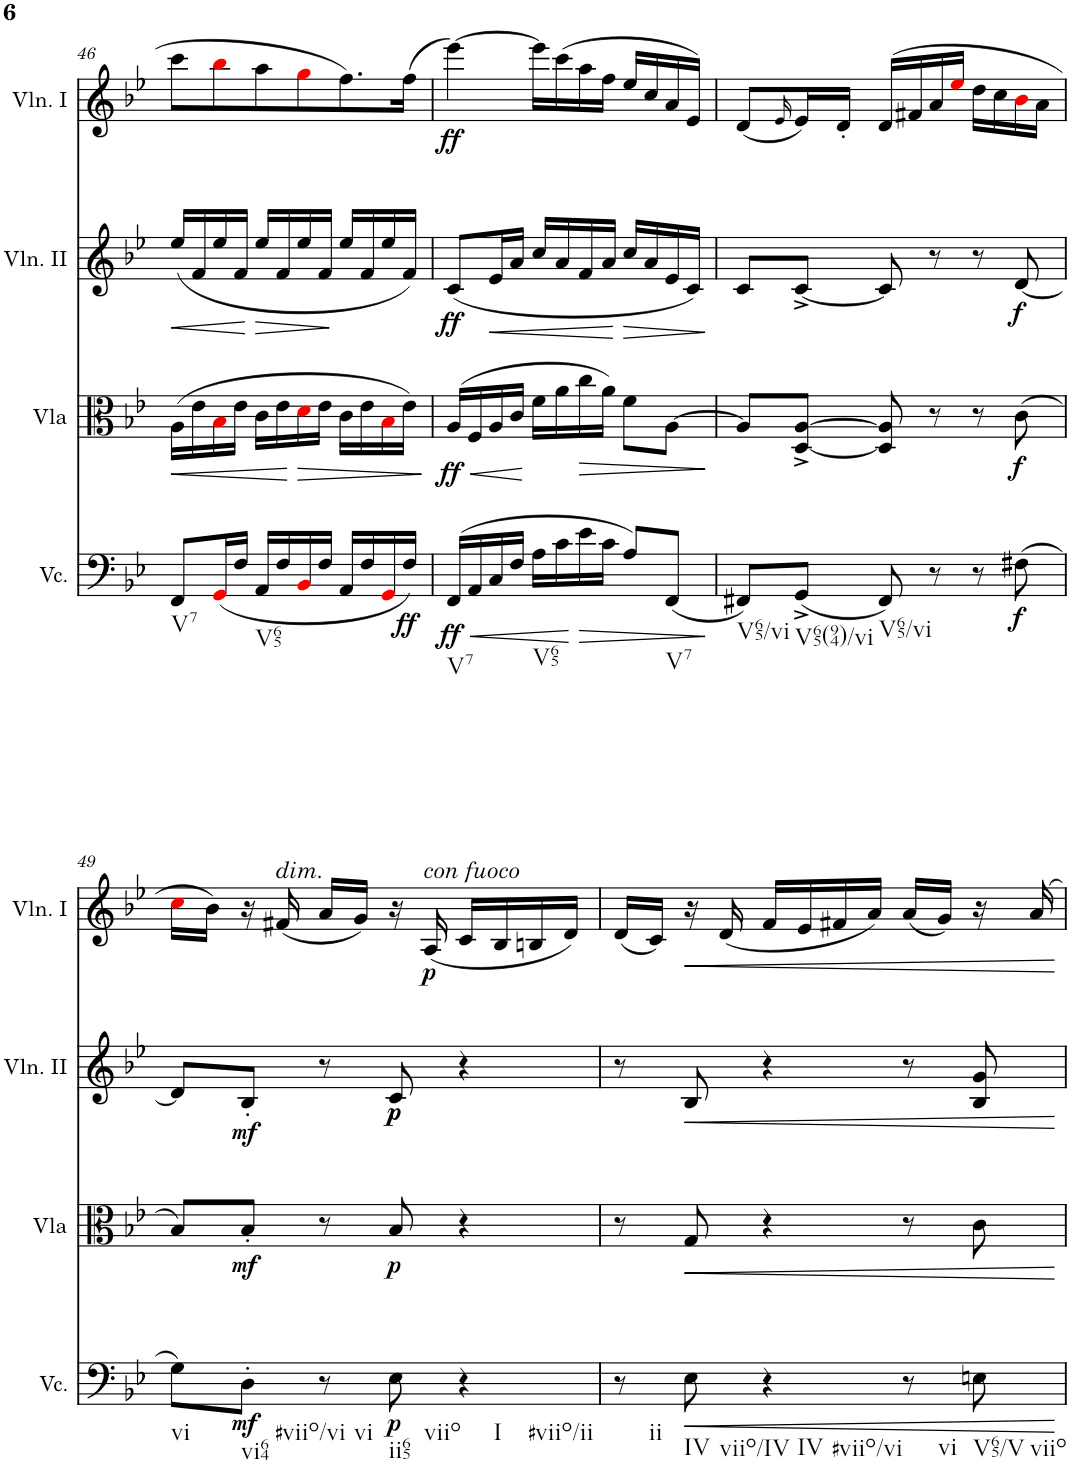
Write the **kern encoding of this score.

**kern	**dynam	**kern	**dynam	**kern	**dynam	**kern	**dynam
*part4	*part4	*part3	*part3	*part2	*part2	*part1	*part1
*staff4	*staff4	*staff3	*staff3	*staff2	*staff2	*staff1	*staff1
*I"Violoncello	*	*I"Viola	*	*I"Violino II	*	*I"Violino I	*
*I'Vc.	*	*I'Vla	*	*I'Vln. II	*	*I'Vln. I	*
!!LO:PB:g=z
*clefF4	*	*clefC3	*	*clefG2	*	*clefG2	*
*k[b-e-]	*	*k[b-e-]	*	*k[b-e-]	*	*k[b-e-]	*
*M3/4	*	*M3/4	*	*M3/4	*	*M3/4	*
=46	=46	=46	=46	=46	=46	=46	=46
!LO:TX:b:t=V7	!	!	!	!	!	!	!
!	!	!	!LO:HP:b	!	!LO:HP:b	!	!
8FF/L	.	(>16A\LL	<	(<16ee-/LL	<	8ccc\L	.
.	.	16e-\	.	16f/	.	.	.
(<16GGi/L	.	16B-i\	.	16ee-/	.	8bb-i\	.
16F/JJ	.	16e-\JJ	.	16f/JJ	.	.	.
!LO:TX:b:t=V65	!	!	!	!	!	!	!
!	!	!	!	!	!LO:HP:n=1:b	!	!
16AA/LL	.	16c\LL	.	16ee-/LL	[ >	8aa\	.
16F/	.	16e-\	.	16f/	.	.	.
!	!	!	!LO:HP:n=1:b	!	!	!	!
16BB-i/	.	16di\	[ >	16ee-/	.	8ggi\	.
16F/JJ	.	16e-\JJ	.	16f/JJ	.	.	.
16AA/LL	.	16c\LL	.	16ee-/LL	]	8.ff\	.
16F/	.	16e-\	.	16f/	.	.	.
16GGi/	.	16B-i\	.	16ee-/	.	.	.
!	!LO:DY:b	!	!	!	!	!	!
16F/JJ)	ff	16e-\JJ)	.	16f/JJ)	.	(>16ff\Jk	.
.	.	.	]	.	.	.	.
=47	=47	=47	=47	=47	=47	=47	=47
!LO:TX:b:t=V7	!	!	!	!	!	!	!
!	!LO:HP:b	!	!LO:HP:b	!	!	!	!
!	!LO:DY:n=1:b	!	!LO:DY:n=1:b	!	!LO:DY:b	!	!LO:DY:b
(>16FF/LL	< ff	(>16A/LL	< ff	(<8c/L	ff	[4eee-\)	ff
16AA/	.	16F/	.	.	.	.	.
!	!	!	!	!	!LO:HP:b	!	!
16C/	.	16A/	.	16e-/L	<	.	.
16F/JJ	.	16c/JJ	.	16a/JJ	.	.	.
!LO:TX:b:t=V65	!	!	!	!	!	!	!
16A\LL	.	16f\LL	[	16cc/LL	.	16eee-\LL]	.
16c\	.	16a\	.	16a/	.	(>16ccc\	.
!	!LO:HP:n=1:b	!	!LO:HP:b	!	!	!	!
16e-\	[ >	16cc\	>	16f/	.	16aa\	.
16c\JJ	.	16a\JJ)	.	16a/JJ	.	16ff\JJ	.
!	!	!	!	!	!LO:HP:n=1:b	!	!
8A/L)	.	8f\L	.	16cc/LL	[ >	16ee-/LL	.
.	.	.	.	16a/	.	16cc/	.
!LO:TX:b:t=V7	!	!	!	!	!	!	!
(<8FF/J	.	[8A\J	.	16e-/	.	16a/	.
.	.	.	.	16c/JJ)	.	16e-/JJ)	.
.	]	.	]	.	]	.	.
=48	=48	=48	=48	=48	=48	=48	=48
!LO:TX:b:t=V65/vi	!	!	!	!	!	!	!
8FF#X/L)	.	8A/L]	.	8c/L	.	(<8d/L	.
.	.	.	.	.	.	16qe-/	.
!LO:TX:b:t=V65(94)/vi	!	!	!	!	!	!	!
(<8GG^/J	.	[8D/^ [8A/^J	.	[8c^/J	.	16e-/L)	.
.	.	.	.	.	.	16d'/JJ	.
!LO:TX:b:t=V65/vi	!	!	!	!	!	!	!
8FF#/)	.	8D/] 8A/]	.	8c/]	.	(>16d/LL	.
.	.	.	.	.	.	16f#X/	.
8r	.	8r	.	8r	.	16a/	.
.	.	.	.	.	.	16ee-i/JJ	.
8r	.	8r	.	8r	.	16dd\LL	.
.	.	.	.	.	.	16cc\	.
!	!LO:DY:b	!	!LO:DY:b	!	!LO:DY:b	!	!
(>8F#X\	f	(>8c\	f	[8d/	f	16b-i\	.
.	.	.	.	.	.	16a\JJ	.
!!LO:LB:g=z
=49	=49	=49	=49	=49	=49	=49	=49
!LO:TX:b:t=vi	!	!	!	!	!	!	!
8G\L)	.	8B-/L)	.	8d/L]	.	16cci\LL	.
.	.	.	.	.	.	16b-\JJ)	.
!LO:TX:b:t=vi64	!	!	!	!	!	!	!
!LO:TX:b:t=#viio/vi	!	!	!	!	!	!	!
!	!LO:DY:b	!	!LO:DY:b	!	!LO:DY:b	!	!
8D'\J	mf	8B-'/J	mf	8B-'/J	mf	16r	.
!	!	!	!	!	!	!LO:TX:a:i:t=dim.	!
.	.	.	.	.	.	(<16f#X/	.
!LO:TX:b:t=vi	!	!	!	!	!	!	!
8r	.	8r	.	8r	.	16a/LL	.
.	.	.	.	.	.	16g/JJ)	.
!LO:TX:b:t=ii65	!	!	!	!	!	!	!
!LO:TX:b:t=viio	!	!	!	!	!	!	!
!	!LO:DY:b	!	!LO:DY:b	!	!LO:DY:b	!	!
!	!	!	!	!	!LO:DY:n=1:b	!	!
8E-\	p	8B-/	p	8c/	p p	16r	.
!	!	!	!	!	!	!LO:TX:a:i:t=con fuoco	!
!	!	!	!	!	!	!	!LO:DY:b
.	.	.	.	.	.	(<16A/	p
!LO:TX:b:t=I	!	!	!	!	!	!	!
!LO:TX:b:t=#viio/ii	!	!	!	!	!	!	!
4r	.	4r	.	4r	.	16c/LL	.
.	.	.	.	.	.	16B-/	.
.	.	.	.	.	.	16Bn/	.
.	.	.	.	.	.	16d/JJ)	.
=50	=50	=50	=50	=50	=50	=50	=50
!LO:TX:b:t=ii	!	!	!	!	!	!	!
8r	.	8r	.	8r	.	(<16d/LL	.
.	.	.	.	.	.	16c/JJ)	.
!LO:TX:b:t=IV	!	!	!	!	!	!	!
!LO:TX:b:t=viio/IV	!	!	!	!	!	!	!
!	!LO:HP:b	!	!LO:HP:b	!	!LO:HP:b	!	!LO:HP:b
8E-\	<	8G/	<	8B-/	<	16r	<
.	.	.	.	.	.	(<16d/	.
!LO:TX:b:t=IV	!	!	!	!	!	!	!
!LO:TX:b:t=#viio/vi	!	!	!	!	!	!	!
4r	.	4r	.	4r	.	16f/LL	.
.	.	.	.	.	.	16e-/	.
.	.	.	.	.	.	16f#X/	.
.	.	.	.	.	.	16a/JJ)	.
!LO:TX:b:t=vi	!	!	!	!	!	!	!
8r	.	8r	.	8r	.	(<16a/LL	.
.	.	.	.	.	.	16g/JJ)	.
!LO:TX:b:t=V65/V	!	!	!	!	!	!	!
!LO:TX:b:t=viio	!	!	!	!	!	!	!
8En\	.	8c\	.	8B-/ 8g/	.	16r	.
.	.	.	.	.	.	16a/	.
.	[	.	[	.	[	.	[
=	=	=	=	=	=	=	=
*-	*-	*-	*-	*-	*-	*-	*-
